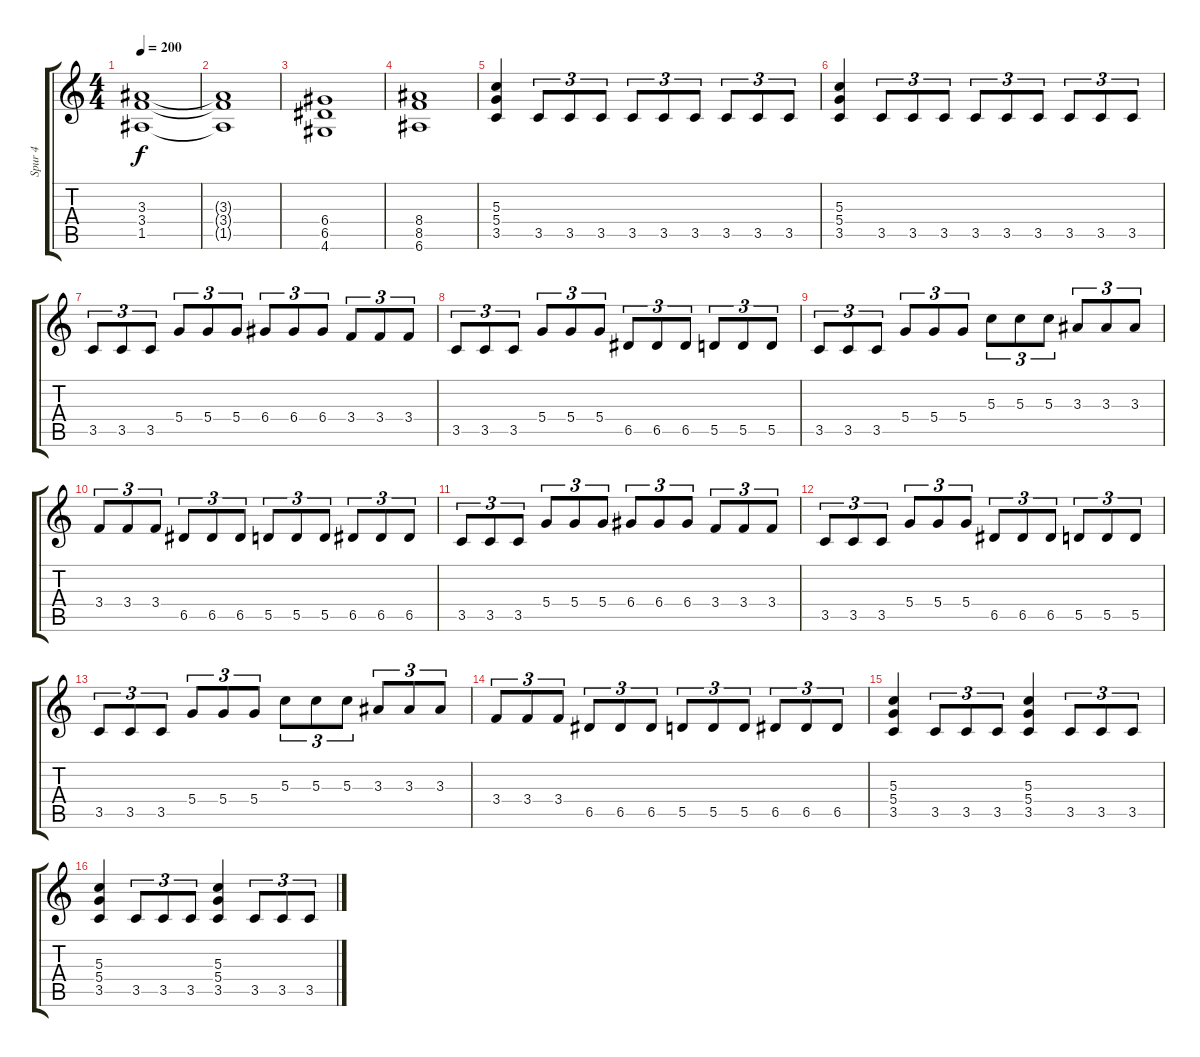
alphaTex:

\track ("Spur 4" "Spur 4") {instrument overdrivenguitar}
\staff {score tabs}
\tuning (E4 B3 G3 D3 A2 E2) {hide}
\ts (4 4)
\tempo 200
\clef g2
\ks c
(3.3 3.4 1.5).1{dy f} |
(3.3{t} 3.4{t} 1.5{t}).1 |
(6.4 6.5 4.6).1 |
(8.4 8.5 6.6).1 |
(5.3 5.4 3.5).4 3.5.8{tu (3 2)} 3.5.8{tu (3 2)} 3.5.8{tu (3 2)} 3.5.8{tu (3 2)} 3.5.8{tu (3 2)} 3.5.8{tu (3 2)} 3.5.8{tu (3 2)} 3.5.8{tu (3 2)} 3.5.8{tu (3 2)} |
(5.3 5.4 3.5).4 3.5.8{tu (3 2)} 3.5.8{tu (3 2)} 3.5.8{tu (3 2)} 3.5.8{tu (3 2)} 3.5.8{tu (3 2)} 3.5.8{tu (3 2)} 3.5.8{tu (3 2)} 3.5.8{tu (3 2)} 3.5.8{tu (3 2)} |
3.5.8{tu (3 2)} 3.5.8{tu (3 2)} 3.5.8{tu (3 2)} 5.4.8{tu (3 2)} 5.4.8{tu (3 2)} 5.4.8{tu (3 2)} 6.4.8{tu (3 2)} 6.4.8{tu (3 2)} 6.4.8{tu (3 2)} 3.4.8{tu (3 2)} 3.4.8{tu (3 2)} 3.4.8{tu (3 2)} |
3.5.8{tu (3 2)} 3.5.8{tu (3 2)} 3.5.8{tu (3 2)} 5.4.8{tu (3 2)} 5.4.8{tu (3 2)} 5.4.8{tu (3 2)} 6.5.8{tu (3 2)} 6.5.8{tu (3 2)} 6.5.8{tu (3 2)} 5.5.8{tu (3 2)} 5.5.8{tu (3 2)} 5.5.8{tu (3 2)} |
3.5.8{tu (3 2)} 3.5.8{tu (3 2)} 3.5.8{tu (3 2)} 5.4.8{tu (3 2)} 5.4.8{tu (3 2)} 5.4.8{tu (3 2)} 5.3.8{tu (3 2)} 5.3.8{tu (3 2)} 5.3.8{tu (3 2)} 3.3.8{tu (3 2)} 3.3.8{tu (3 2)} 3.3.8{tu (3 2)} |
3.4.8{tu (3 2)} 3.4.8{tu (3 2)} 3.4.8{tu (3 2)} 6.5.8{tu (3 2)} 6.5.8{tu (3 2)} 6.5.8{tu (3 2)} 5.5.8{tu (3 2)} 5.5.8{tu (3 2)} 5.5.8{tu (3 2)} 6.5.8{tu (3 2)} 6.5.8{tu (3 2)} 6.5.8{tu (3 2)} |
3.5.8{tu (3 2)} 3.5.8{tu (3 2)} 3.5.8{tu (3 2)} 5.4.8{tu (3 2)} 5.4.8{tu (3 2)} 5.4.8{tu (3 2)} 6.4.8{tu (3 2)} 6.4.8{tu (3 2)} 6.4.8{tu (3 2)} 3.4.8{tu (3 2)} 3.4.8{tu (3 2)} 3.4.8{tu (3 2)} |
3.5.8{tu (3 2)} 3.5.8{tu (3 2)} 3.5.8{tu (3 2)} 5.4.8{tu (3 2)} 5.4.8{tu (3 2)} 5.4.8{tu (3 2)} 6.5.8{tu (3 2)} 6.5.8{tu (3 2)} 6.5.8{tu (3 2)} 5.5.8{tu (3 2)} 5.5.8{tu (3 2)} 5.5.8{tu (3 2)} |
3.5.8{tu (3 2)} 3.5.8{tu (3 2)} 3.5.8{tu (3 2)} 5.4.8{tu (3 2)} 5.4.8{tu (3 2)} 5.4.8{tu (3 2)} 5.3.8{tu (3 2)} 5.3.8{tu (3 2)} 5.3.8{tu (3 2)} 3.3.8{tu (3 2)} 3.3.8{tu (3 2)} 3.3.8{tu (3 2)} |
3.4.8{tu (3 2)} 3.4.8{tu (3 2)} 3.4.8{tu (3 2)} 6.5.8{tu (3 2)} 6.5.8{tu (3 2)} 6.5.8{tu (3 2)} 5.5.8{tu (3 2)} 5.5.8{tu (3 2)} 5.5.8{tu (3 2)} 6.5.8{tu (3 2)} 6.5.8{tu (3 2)} 6.5.8{tu (3 2)} |
(5.3 5.4 3.5).4 3.5.8{tu (3 2)} 3.5.8{tu (3 2)} 3.5.8{tu (3 2)} (5.3 5.4 3.5).4 3.5.8{tu (3 2)} 3.5.8{tu (3 2)} 3.5.8{tu (3 2)} |
(5.3 5.4 3.5).4 3.5.8{tu (3 2)} 3.5.8{tu (3 2)} 3.5.8{tu (3 2)} (5.3 5.4 3.5).4 3.5.8{tu (3 2)} 3.5.8{tu (3 2)} 3.5.8{tu (3 2)}
